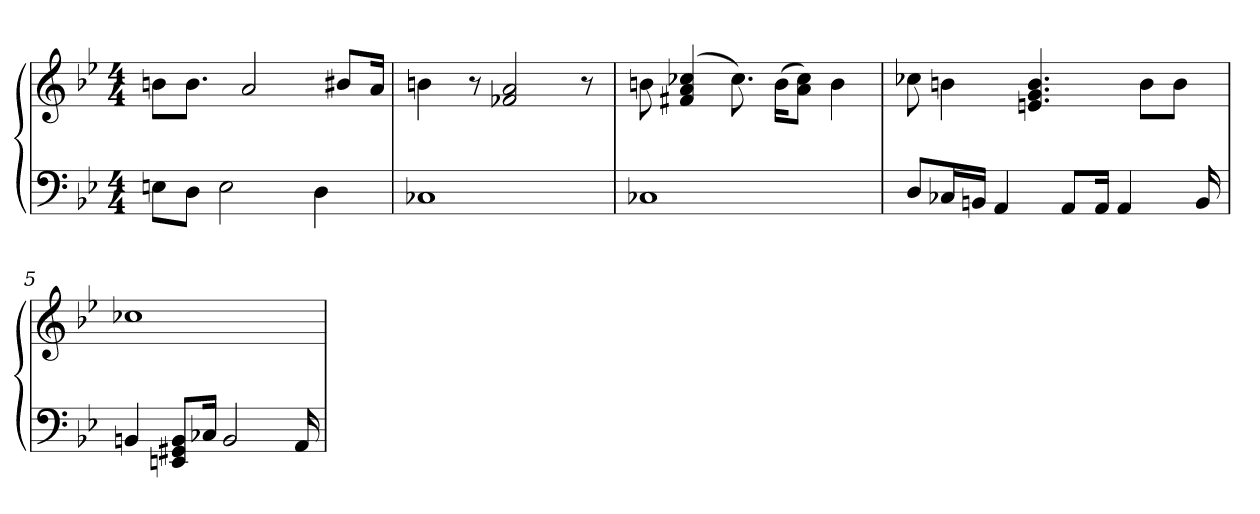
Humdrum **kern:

**kern	**kern
*part1	*part1
*staff2	*staff1
*clefF4	*clefG2
*k[b-e-]	*k[b-e-]
*M4/4	*M4/4
=1	=1
8En\L	8bn\L
8D\J	8.b\J
2E	.
.	2a
4D	.
.	8b#X/L
.	16a/Jk
=2	=2
1C-X	4bn
.	8r
.	2f-X 2a
.	8r
=3	=3
1C-X	8bn
.	(4f#X 4a 4cc-X
.	8.cc-)
.	(16b\KL
.	8a\ 8cc-\J)
.	4b
=4	=4
8D/L	8cc-X
16C-X/L	4bn
16BBn/JJ	.
4AA	.
.	4.en 4.g 4.b
8AA/L	.
16AA/Jk	.
4AA	.
.	8b\L
.	8b\J
16BB	.
=5	=5
4BBn	1cc-X
8EEn/ 8GG#X/ 8BB/L	.
16C-X/Jk	.
2BB	.
16AA	.
=	=
*-	*-
